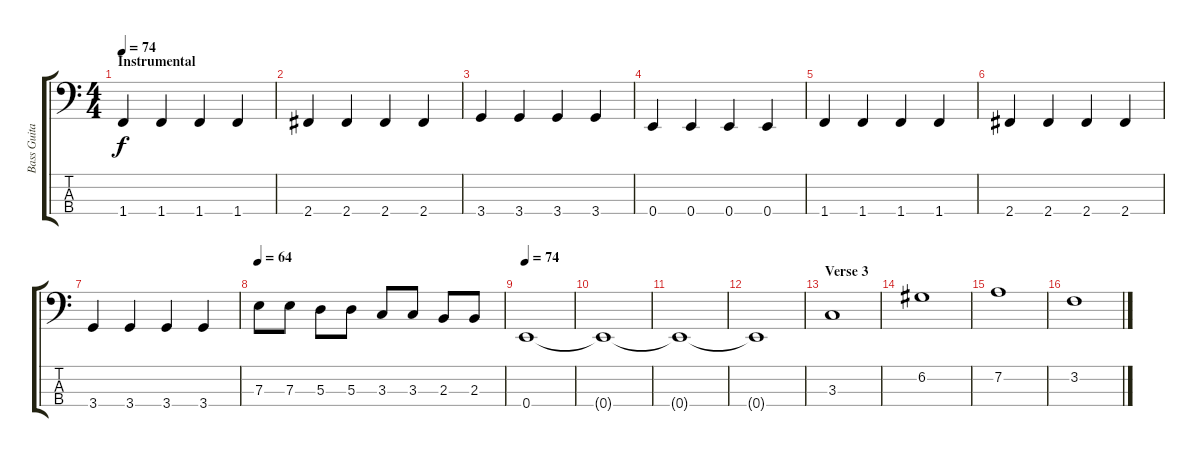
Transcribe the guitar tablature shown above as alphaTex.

\track ("Bass Guitar" "Bass Guita") {instrument electricbassfinger}
\staff {score tabs}
\tuning (G2 D2 A1 E1) {hide}
\ts (4 4)
\section ("" "Instrumental")
\tempo 74
\clef f4
\ks c
1.4.4{dy f} 1.4.4 1.4.4 1.4.4 |
2.4.4 2.4.4 2.4.4 2.4.4 |
3.4.4 3.4.4 3.4.4 3.4.4 |
0.4.4 0.4.4 0.4.4 0.4.4 |
1.4.4 1.4.4 1.4.4 1.4.4 |
2.4.4 2.4.4 2.4.4 2.4.4 |
3.4.4 3.4.4 3.4.4 3.4.4 |
\tempo 64
7.3.8 7.3.8 5.3.8 5.3.8 3.3.8 3.3.8 2.3.8 2.3.8 |
\tempo 74
0.4.1{volume 0} |
0.4{t}.1 |
0.4{t}.1 |
0.4{t}.1 |
\section ("" "Verse 3")
3.3.1{volume 14} |
6.2.1 |
7.2.1 |
3.2.1
